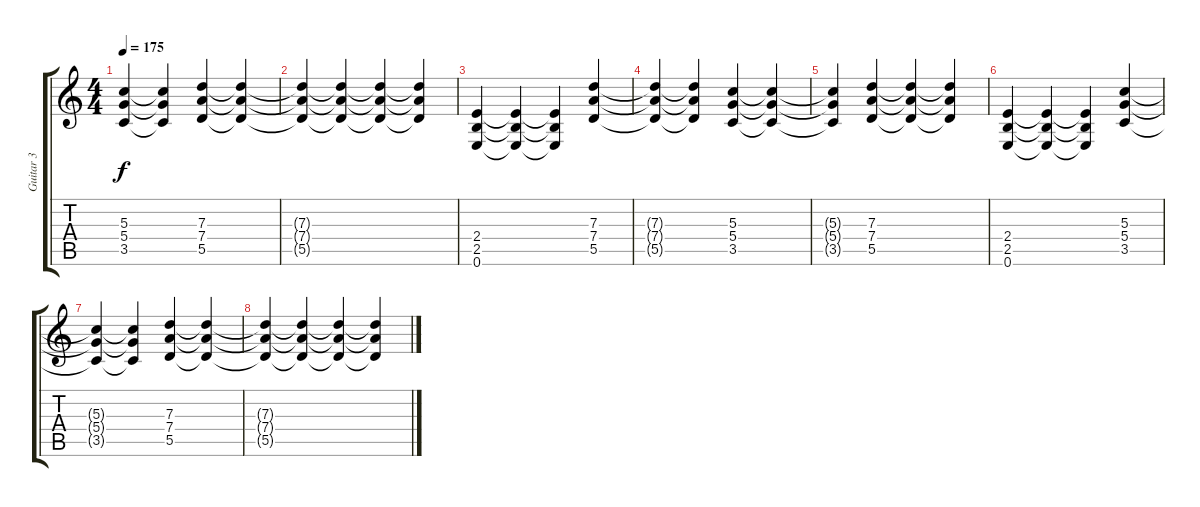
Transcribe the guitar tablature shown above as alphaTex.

\track ("Guitar 3" "Guitar 3") {instrument electricguitarclean}
\staff {score tabs}
\tuning (E4 B3 G3 D3 A2 E2) {hide}
\ts (4 4)
\tempo 175
\clef g2
\ks c
(5.3{t} 5.4{t} 3.5{t}).4{dy f} (5.3{t} 5.4{t} 3.5{t}).4 (7.3 7.4 5.5).4 (7.3{t} 7.4{t} 5.5{t}).4 |
(7.3{t} 7.4{t} 5.5{t}).4 (7.3{t} 7.4{t} 5.5{t}).4 (7.3{t} 7.4{t} 5.5{t}).4 (7.3{t} 7.4{t} 5.5{t}).4 |
(2.4 2.5 0.6).4 (2.4{t} 2.5{t} 0.6{t}).4 (2.4{t} 2.5{t} 0.6{t}).4 (7.3 7.4 5.5).4 |
(7.3{t} 7.4{t} 5.5{t}).4 (7.3{t} 7.4{t} 5.5{t}).4 (5.3 5.4 3.5).4 (5.3{t} 5.4{t} 3.5{t}).4 |
(5.3{t} 5.4{t} 3.5{t}).4 (7.3 7.4 5.5).4 (7.3{t} 7.4{t} 5.5{t}).4 (7.3{t} 7.4{t} 5.5{t}).4 |
(2.4 2.5 0.6).4 (2.4{t} 2.5{t} 0.6{t}).4 (2.4{t} 2.5{t} 0.6{t}).4 (5.3 5.4 3.5).4 |
(5.3{t} 5.4{t} 3.5{t}).4 (5.3{t} 5.4{t} 3.5{t}).4 (7.3 7.4 5.5).4 (7.3{t} 7.4{t} 5.5{t}).4 |
(7.3{t} 7.4{t} 5.5{t}).4 (7.3{t} 7.4{t} 5.5{t}).4 (7.3{t} 7.4{t} 5.5{t}).4 (7.3{t} 7.4{t} 5.5{t}).4
